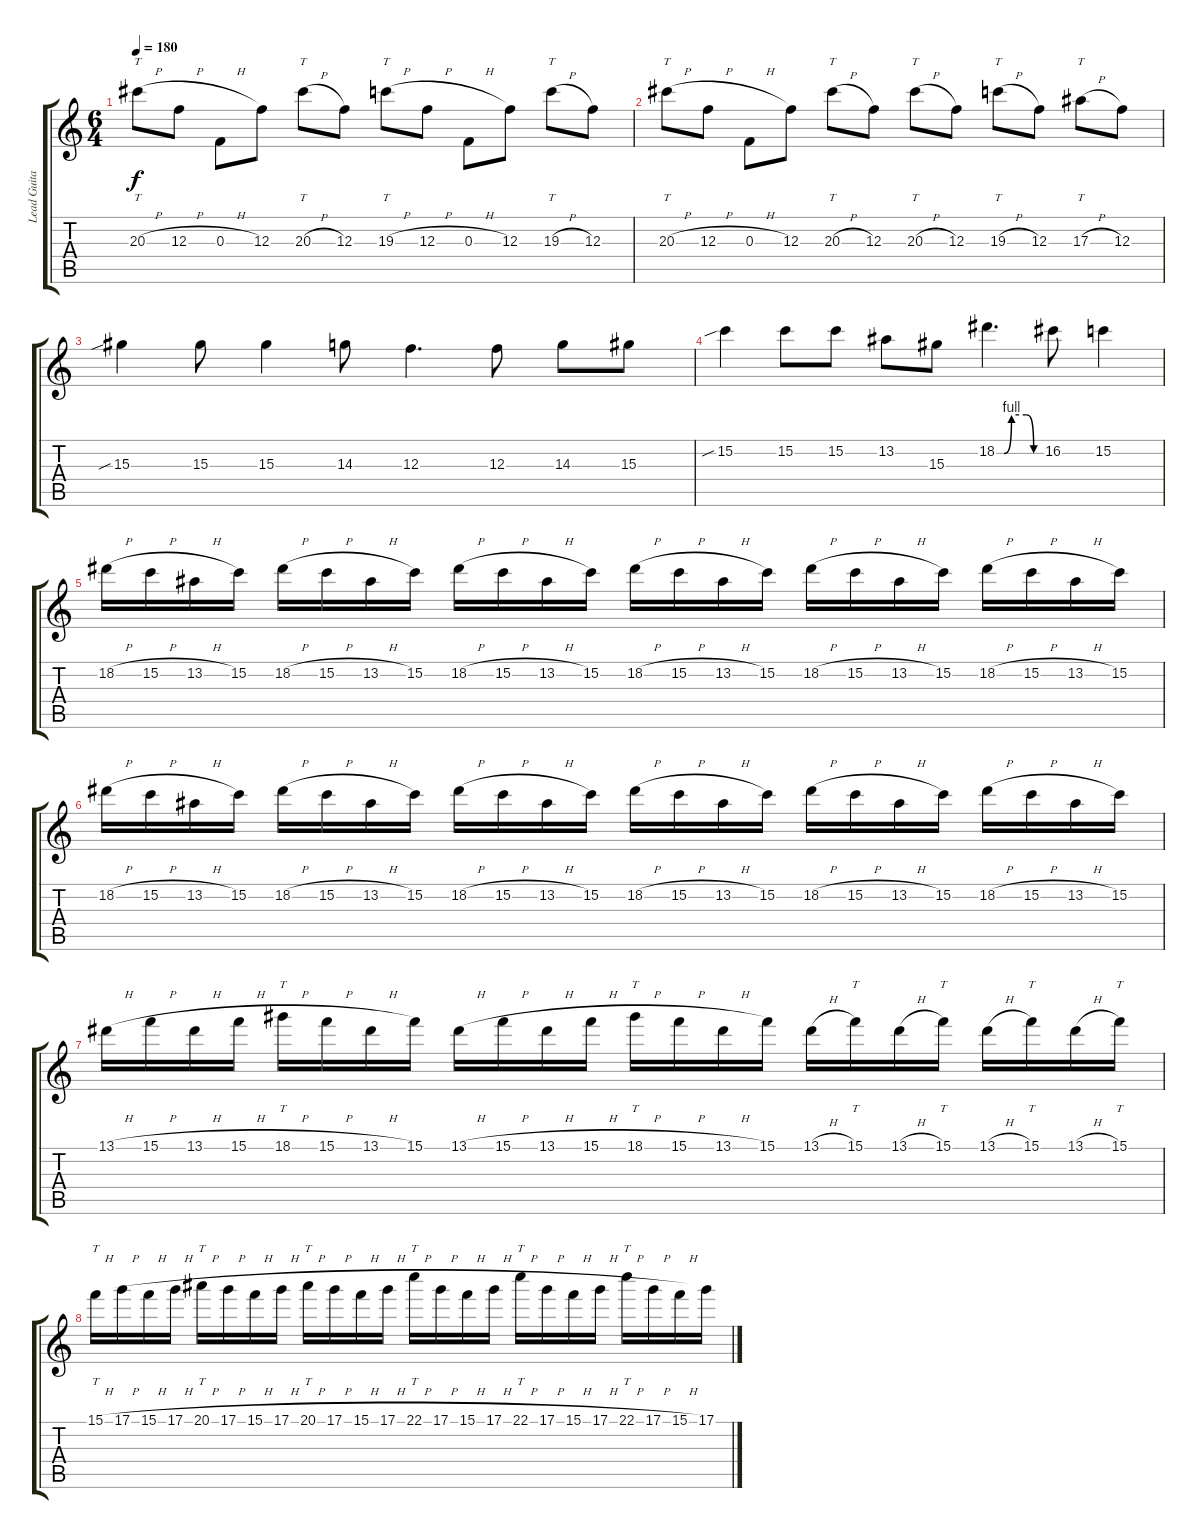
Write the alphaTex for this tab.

\track ("Lead Guitar" "Lead Guita") {instrument overdrivenguitar}
\staff {score tabs}
\tuning (D4 A3 F3 C3 G2 D2) {hide}
\ts (6 4)
\tempo 180
\clef g2
\ks c
20.3{h}.8{tt dy f} 12.3{h}.8 0.3{h}.8 12.3.8 20.3{h}.8{tt} 12.3.8 19.3{h}.8{tt} 12.3{h}.8 0.3{h}.8 12.3.8 19.3{h}.8{tt} 12.3.8 |
20.3{h}.8{tt} 12.3{h}.8 0.3{h}.8 12.3.8 20.3{h}.8{tt} 12.3.8 20.3{h}.8{tt} 12.3.8 19.3{h}.8{tt} 12.3.8 17.3{h}.8{tt} 12.3.8 |
15.3{sib}.4 15.3.8 15.3.4 14.3.8 12.3.4{d} 12.3.8 14.3.8 15.3.8 |
15.2{sib}.4 15.2.8 15.2.8 13.2.8 15.3.8 18.2{be (custom 0 0 10 0 20 4 40 4 50 0 60 0)}.4{d} 16.2.8 15.2.4 |
18.2{h}.16 15.2{h}.16 13.2{h}.16 15.2.16 18.2{h}.16 15.2{h}.16 13.2{h}.16 15.2.16 18.2{h}.16 15.2{h}.16 13.2{h}.16 15.2.16 18.2{h}.16 15.2{h}.16 13.2{h}.16 15.2.16 18.2{h}.16 15.2{h}.16 13.2{h}.16 15.2.16 18.2{h}.16 15.2{h}.16 13.2{h}.16 15.2.16 |
18.2{h}.16 15.2{h}.16 13.2{h}.16 15.2.16 18.2{h}.16 15.2{h}.16 13.2{h}.16 15.2.16 18.2{h}.16 15.2{h}.16 13.2{h}.16 15.2.16 18.2{h}.16 15.2{h}.16 13.2{h}.16 15.2.16 18.2{h}.16 15.2{h}.16 13.2{h}.16 15.2.16 18.2{h}.16 15.2{h}.16 13.2{h}.16 15.2.16 |
13.1{h}.16 15.1{h}.16 13.1{h}.16 15.1{h}.16 18.1{h}.16{tt} 15.1{h}.16 13.1{h}.16 15.1.16 13.1{h}.16 15.1{h}.16 13.1{h}.16 15.1{h}.16 18.1{h}.16{tt} 15.1{h}.16 13.1{h}.16 15.1.16 13.1{h}.16 15.1.16{tt} 13.1{h}.16 15.1.16{tt} 13.1{h}.16 15.1.16{tt} 13.1{h}.16 15.1.16{tt} |
15.1{h}.16{tt} 17.1{h}.16 15.1{h}.16 17.1{h}.16 20.1{h}.16{tt} 17.1{h}.16 15.1{h}.16 17.1{h}.16 20.1{h}.16{tt} 17.1{h}.16 15.1{h}.16 17.1{h}.16 22.1{h}.16{tt} 17.1{h}.16 15.1{h}.16 17.1{h}.16 22.1{h}.16{tt} 17.1{h}.16 15.1{h}.16 17.1{h}.16 22.1{h}.16{tt} 17.1{h}.16 15.1{h}.16 17.1.16
